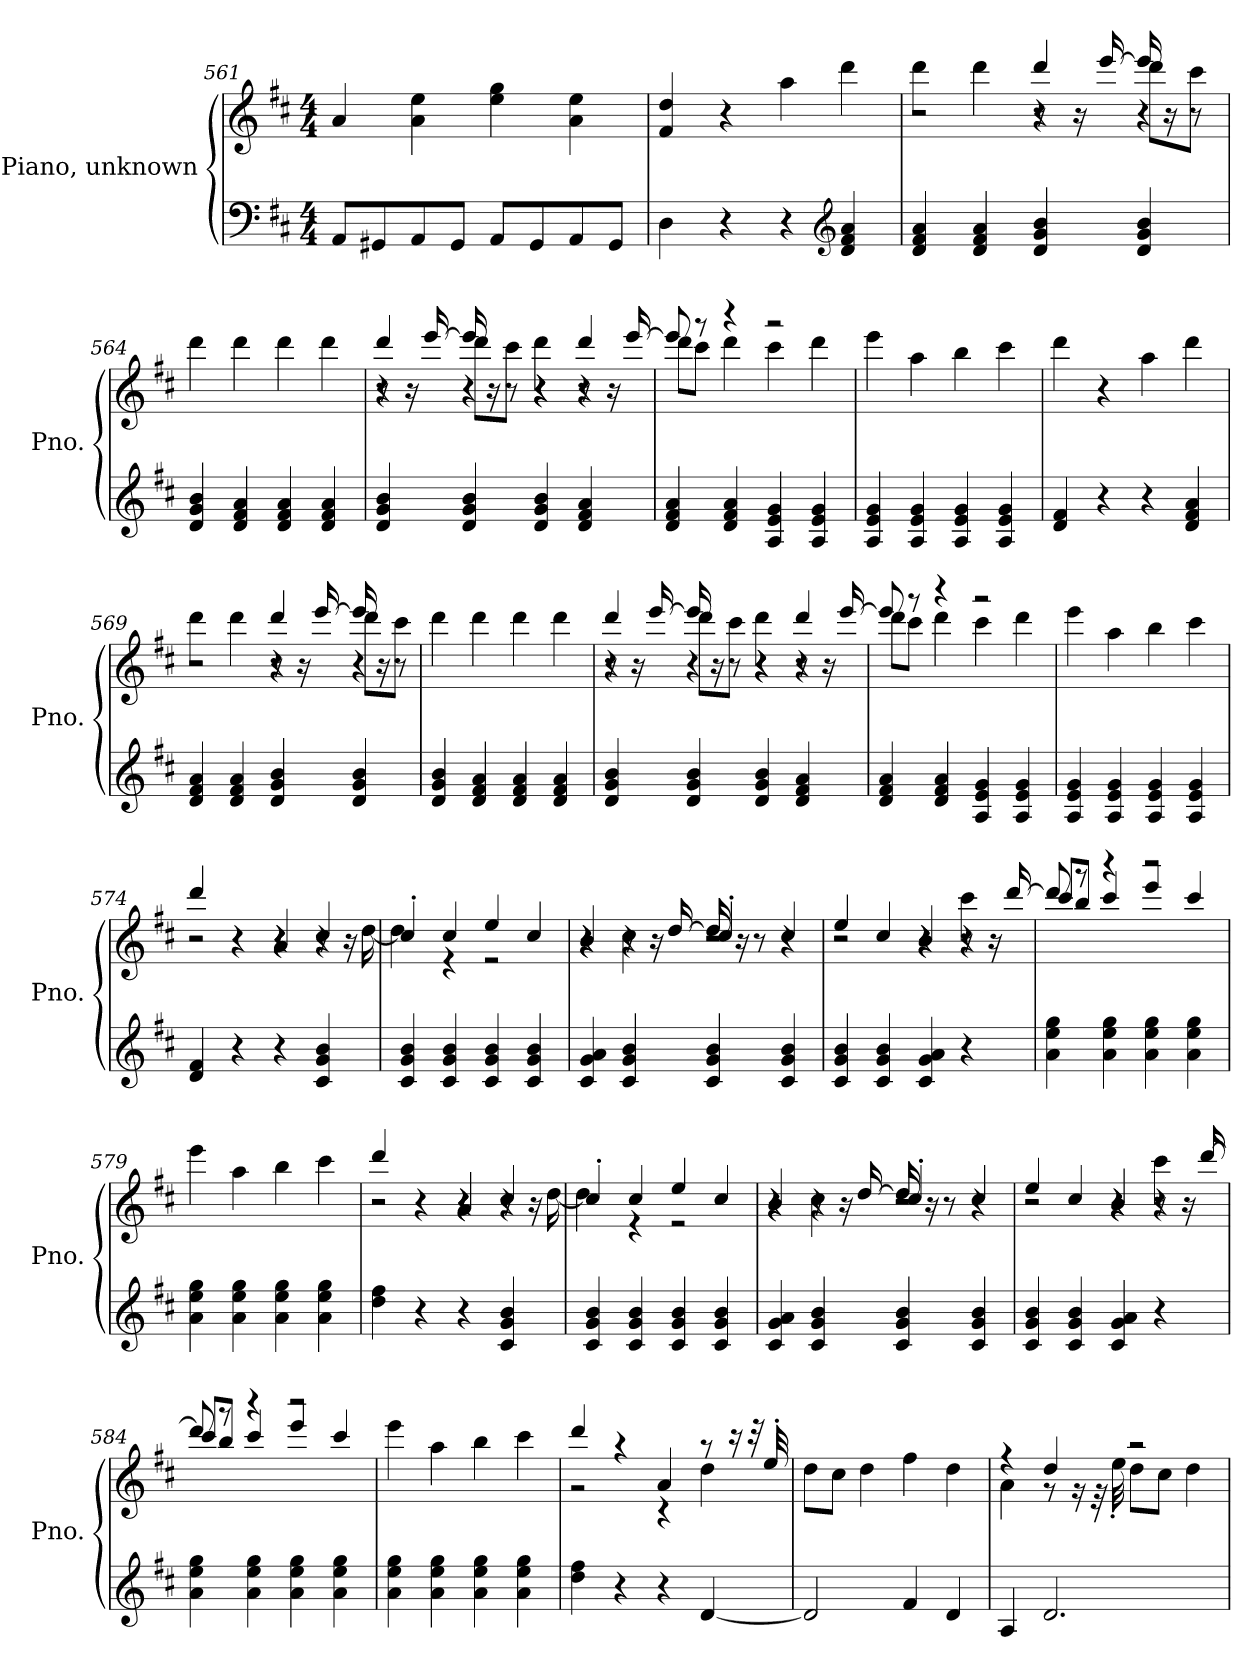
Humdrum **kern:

**kern	**kern
*part1	*part1
*staff2	*staff1
*I"Piano, unknown	*
*I'Pno.	*
*clefF4	*clefG2
*k[f#c#]	*k[f#c#]
*M4/4	*M4/4
=561	=561
8AA/L	4a/
8GG#X/	.
8AA/	4a\ 4ee\
8GG#/J	.
8AA/L	4ee\ 4gg\
8GG#/	.
8AA/	4a\ 4ee\
8GG#/J	.
=562	=562
4D\	4f#/ 4dd/
4r	4r
4r	4aa\
*clefG2	*
4d/ 4f#/ 4a/	4ddd\
=563	=563
*	*^
*	*	*^
4d/ 4f#/ 4a/	2r	4ddd\	2r
4d/ 4f#/ 4a/	.	4ddd\	.
4d/ 4g/ 4b/	8r	4r	4ddd/
.	16r	.	.
.	[16eee/	.	.
4d/ 4g/ 4b/	16eee/]	8ddd\L	4r
.	16r	.	.
.	8r	8ccc#\J	.
*	*v	*v	*v
=564	=564
4d/ 4g/ 4b/	4ddd\
4d/ 4f#/ 4a/	4ddd\
4d/ 4f#/ 4a/	4ddd\
4d/ 4f#/ 4a/	4ddd\
!!LO:LB:g=z
=565	=565
*	*^
*	*	*^
4d/ 4g/ 4b/	8r	4r	4ddd/
.	16r	.	.
.	[16eee/	.	.
4d/ 4g/ 4b/	16eee/]	8ddd\L	4r
.	16r	.	.
.	8r	8ccc#\J	.
4d/ 4g/ 4b/	4r	4ddd\	4r
4d/ 4f#/ 4a/	8r	4r	4ddd/
.	16r	.	.
.	[16eee/	.	.
*	*	*v	*v
=566	=566	=566
4d/ 4f#/ 4a/	8eee/]	8ddd\L
.	8r	8ccc#\J
4d/ 4f#/ 4a/	4r	4ddd\
4A/ 4e/ 4g/	2r	4ccc#\
4A/ 4e/ 4g/	.	4ddd\
*	*v	*v
=567	=567
4A/ 4e/ 4g/	4eee\
4A/ 4e/ 4g/	4aa\
4A/ 4e/ 4g/	4bb\
4A/ 4e/ 4g/	4ccc#\
=568	=568
4d/ 4f#/	4ddd\
4r	4r
4r	4aa\
4d/ 4f#/ 4a/	4ddd\
=569	=569
*	*^
*	*	*^
4d/ 4f#/ 4a/	2r	4ddd\	2r
4d/ 4f#/ 4a/	.	4ddd\	.
4d/ 4g/ 4b/	8r	4r	4ddd/
.	16r	.	.
.	[16eee/	.	.
4d/ 4g/ 4b/	16eee/]	8ddd\L	4r
.	16r	.	.
.	8r	8ccc#\J	.
*	*v	*v	*v
!!LO:PB:g=z
=570	=570
4d/ 4g/ 4b/	4ddd\
4d/ 4f#/ 4a/	4ddd\
4d/ 4f#/ 4a/	4ddd\
4d/ 4f#/ 4a/	4ddd\
=571	=571
*	*^
*	*	*^
4d/ 4g/ 4b/	8r	4r	4ddd/
.	16r	.	.
.	[16eee/	.	.
4d/ 4g/ 4b/	16eee/]	8ddd\L	4r
.	16r	.	.
.	8r	8ccc#\J	.
4d/ 4g/ 4b/	4r	4ddd\	4r
4d/ 4f#/ 4a/	8r	4r	4ddd/
.	16r	.	.
.	[16eee/	.	.
*	*	*v	*v
=572	=572	=572
4d/ 4f#/ 4a/	8eee/]	8ddd\L
.	8r	8ccc#\J
4d/ 4f#/ 4a/	4r	4ddd\
4A/ 4e/ 4g/	2r	4ccc#\
4A/ 4e/ 4g/	.	4ddd\
*	*v	*v
=573	=573
4A/ 4e/ 4g/	4eee\
4A/ 4e/ 4g/	4aa\
4A/ 4e/ 4g/	4bb\
4A/ 4e/ 4g/	4ccc#\
=574	=574
*	*^
*	*	*^
4d/ 4f#/	4ddd/	2r	2r
4r	4r	.	.
4r	4a/	4r	4r
4c#/ 4g/ 4b/	4r	8r	4cc#/
.	.	16r	.
.	.	[16dd\	.
*	*	*v	*v
!!LO:LB:g=z
=575	=575	=575
4c#/ 4g/ 4b/	4cc#'/	4dd\]
4c#/ 4g/ 4b/	4cc#/	4r
4c#/ 4g/ 4b/	4ee/	2r
4c#/ 4g/ 4b/	4cc#/	.
=576	=576	=576
*	*	*^
4c#/ 4g/ 4a/	4r	4r	4b/
4c#/ 4g/ 4b/	8r	4cc#\	4r
.	16r	.	.
.	[16dd/	.	.
4c#/ 4g/ 4b/	16dd/]	2r	4cc#'/
.	16r	.	.
.	8r	.	.
4c#/ 4g/ 4b/	4r	.	4cc#/
=577	=577	=577	=577
4c#/ 4g/ 4b/	2r	2r	4ee/
4c#/ 4g/ 4b/	.	.	4cc#/
4c#/ 4g/ 4a/	4r	4r	4b/
4r	8r	4ccc#\	4r
.	16r	.	.
.	[16ddd/	.	.
*	*	*v	*v
=578	=578	=578
4a\ 4ee\ 4gg\	8ddd/]	8ccc#/L
.	8r	8bb/J
4a\ 4ee\ 4gg\	4r	4ccc#/
4a\ 4ee\ 4gg\	2r	4eee/
4a\ 4ee\ 4gg\	.	4ccc#/
*	*v	*v
=579	=579
4a\ 4ee\ 4gg\	4eee\
4a\ 4ee\ 4gg\	4aa\
4a\ 4ee\ 4gg\	4bb\
4a\ 4ee\ 4gg\	4ccc#\
!!LO:LB:g=z
=580	=580
*	*^
*	*	*^
4dd\ 4ff#\	4ddd/	2r	2r
4r	4r	.	.
4r	4a/	4r	4r
4c#/ 4g/ 4b/	4r	8r	4cc#/
.	.	16r	.
.	.	[16dd\	.
*	*	*v	*v
=581	=581	=581
4c#/ 4g/ 4b/	4cc#'/	4dd\]
4c#/ 4g/ 4b/	4cc#/	4r
4c#/ 4g/ 4b/	4ee/	2r
4c#/ 4g/ 4b/	4cc#/	.
=582	=582	=582
*	*	*^
4c#/ 4g/ 4a/	4r	4r	4b/
4c#/ 4g/ 4b/	8r	4cc#\	4r
.	16r	.	.
.	[16dd/	.	.
4c#/ 4g/ 4b/	16dd/]	2r	4cc#'/
.	16r	.	.
.	8r	.	.
4c#/ 4g/ 4b/	4r	.	4cc#/
=583	=583	=583	=583
4c#/ 4g/ 4b/	2r	2r	4ee/
4c#/ 4g/ 4b/	.	.	4cc#/
4c#/ 4g/ 4a/	4r	4r	4b/
4r	8r	4ccc#\	4r
.	16r	.	.
.	[16ddd/	.	.
*	*	*v	*v
=584	=584	=584
4a\ 4ee\ 4gg\	8ddd/]	8ccc#/L
.	8r	8bb/J
4a\ 4ee\ 4gg\	4r	4ccc#/
4a\ 4ee\ 4gg\	2r	4eee/
4a\ 4ee\ 4gg\	.	4ccc#/
*	*v	*v
!!LO:LB:g=z
=585	=585
4a\ 4ee\ 4gg\	4eee\
4a\ 4ee\ 4gg\	4aa\
4a\ 4ee\ 4gg\	4bb\
4a\ 4ee\ 4gg\	4ccc#\
=586	=586
*	*^
4dd\ 4ff#\	4ddd/	2r
4r	4r	.
4r	4a/	4r
[4d/	8r	4dd\
.	16r	.
.	32r	.
.	32ee'/	.
*	*v	*v
=587	=587
2d/]	8dd\L
.	8cc#\J
.	4dd\
4f#/	4ff#\
4d/	4dd\
=588	=588
*	*^
4A/	4r	4a\
2.d/	4dd/	8r
.	.	16r
.	.	32r
.	.	32ee'\
.	2r	8dd\L
.	.	8cc#\J
.	.	4dd\
*	*v	*v
=	=
*-	*-
